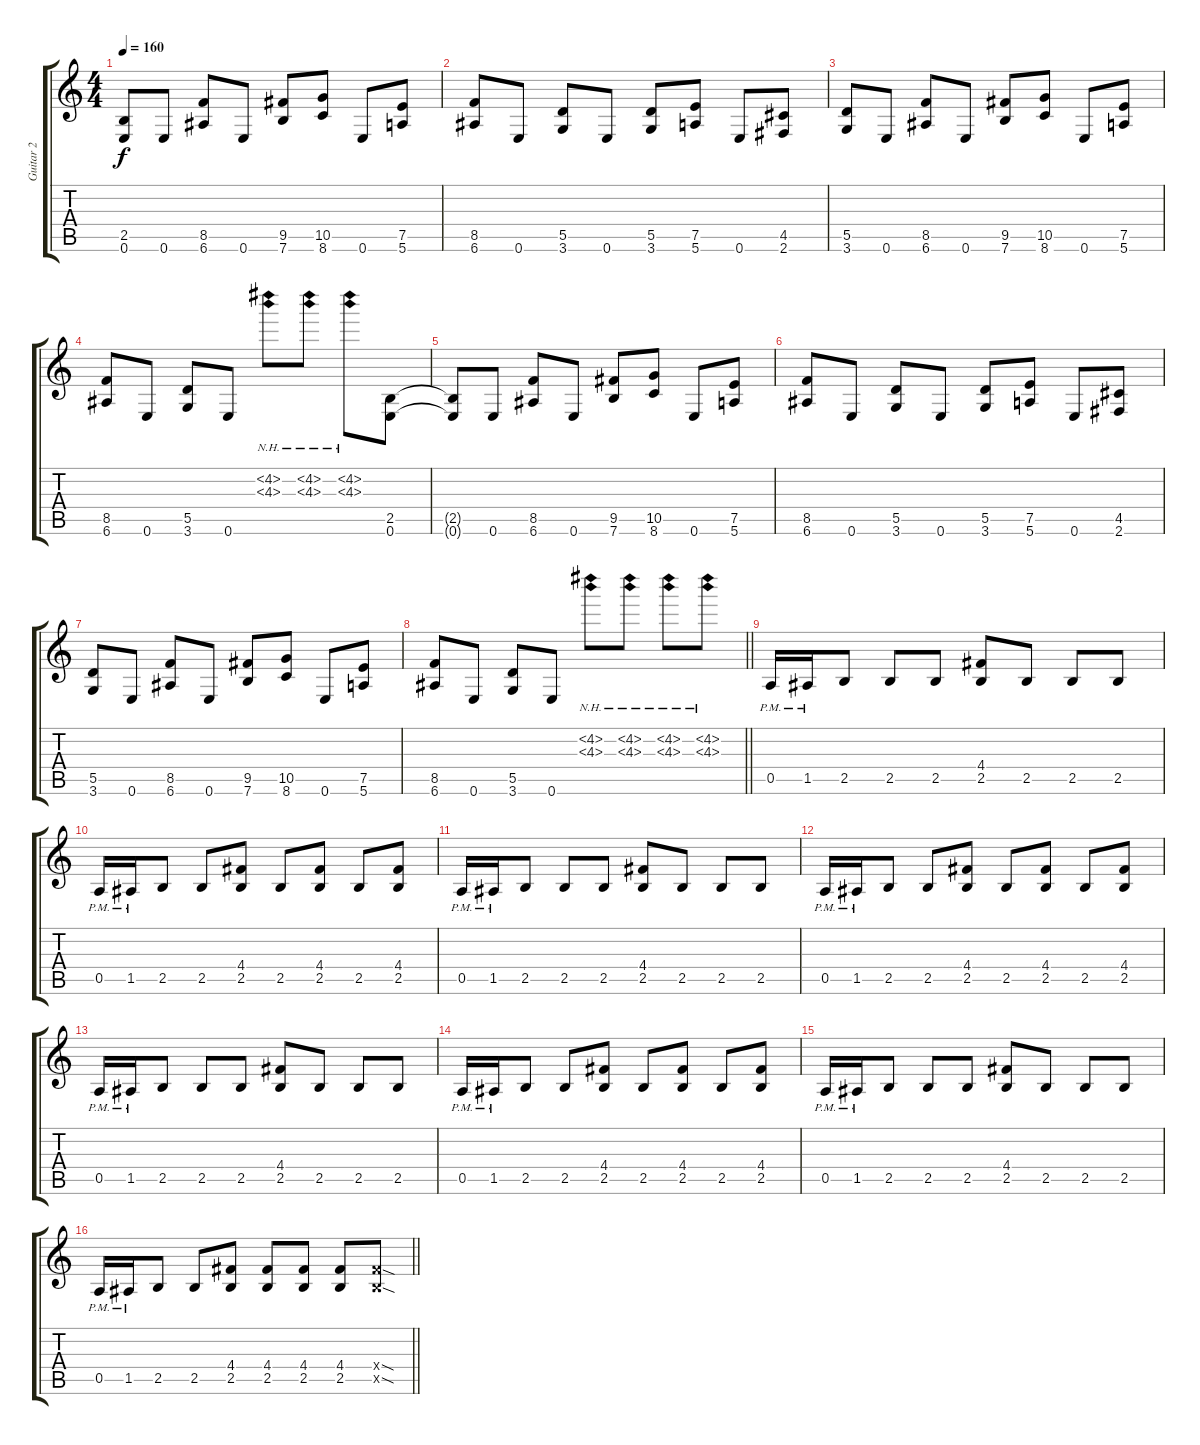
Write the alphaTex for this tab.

\track ("Guitar 2" "Guitar 2") {instrument distortionguitar}
\staff {score tabs}
\tuning (E4 B3 G3 D3 A2 E2) {hide}
\ts (4 4)
\tempo 160
\clef g2
\ks c
(2.5{t} 0.6{t}).8{dy f} 0.6.8 (8.5 6.6).8 0.6.8 (9.5 7.6).8 (10.5 8.6).8 0.6.8 (7.5 5.6).8 |
(8.5 6.6).8 0.6.8 (5.5 3.6).8 0.6.8 (5.5 3.6).8 (7.5 5.6).8 0.6.8 (4.5 2.6).8 |
(5.5 3.6).8 0.6.8 (8.5 6.6).8 0.6.8 (9.5 7.6).8 (10.5 8.6).8 0.6.8 (7.5 5.6).8 |
(8.5 6.6).8 0.6.8 (5.5 3.6).8 0.6.8 (4.2{nh} 4.3{nh}).8 (4.2{nh} 4.3{nh}).8 (4.2{nh} 4.3{nh}).8 (2.5 0.6).8 |
(2.5{t} 0.6{t}).8 0.6.8 (8.5 6.6).8 0.6.8 (9.5 7.6).8 (10.5 8.6).8 0.6.8 (7.5 5.6).8 |
(8.5 6.6).8 0.6.8 (5.5 3.6).8 0.6.8 (5.5 3.6).8 (7.5 5.6).8 0.6.8 (4.5 2.6).8 |
(5.5 3.6).8 0.6.8 (8.5 6.6).8 0.6.8 (9.5 7.6).8 (10.5 8.6).8 0.6.8 (7.5 5.6).8 |
\barLineRight lightlight
(8.5 6.6).8 0.6.8 (5.5 3.6).8 0.6.8 (4.2{nh} 4.3{nh}).8 (4.2{nh} 4.3{nh}).8 (4.2{nh} 4.3{nh}).8 (4.2{nh} 4.3{nh}).8 |
0.5{pm}.16 1.5{pm}.16 2.5.8 2.5.8 2.5.8 (4.4 2.5).8 2.5.8 2.5.8 2.5.8 |
0.5{pm}.16 1.5{pm}.16 2.5.8 2.5.8 (4.4 2.5).8 2.5.8 (4.4 2.5).8 2.5.8 (4.4 2.5).8 |
0.5{pm}.16 1.5{pm}.16 2.5.8 2.5.8 2.5.8 (4.4 2.5).8 2.5.8 2.5.8 2.5.8 |
0.5{pm}.16 1.5{pm}.16 2.5.8 2.5.8 (4.4 2.5).8 2.5.8 (4.4 2.5).8 2.5.8 (4.4 2.5).8 |
0.5{pm}.16 1.5{pm}.16 2.5.8 2.5.8 2.5.8 (4.4 2.5).8 2.5.8 2.5.8 2.5.8 |
0.5{pm}.16 1.5{pm}.16 2.5.8 2.5.8 (4.4 2.5).8 2.5.8 (4.4 2.5).8 2.5.8 (4.4 2.5).8 |
0.5{pm}.16 1.5{pm}.16 2.5.8 2.5.8 2.5.8 (4.4 2.5).8 2.5.8 2.5.8 2.5.8 |
\barLineRight lightlight
0.5{pm}.16 1.5{pm}.16 2.5.8 2.5.8 (4.4 2.5).8 (4.4 2.5).8 (4.4 2.5).8 (4.4 2.5).8 (4.4{sod x} 2.5{sod x}).8
